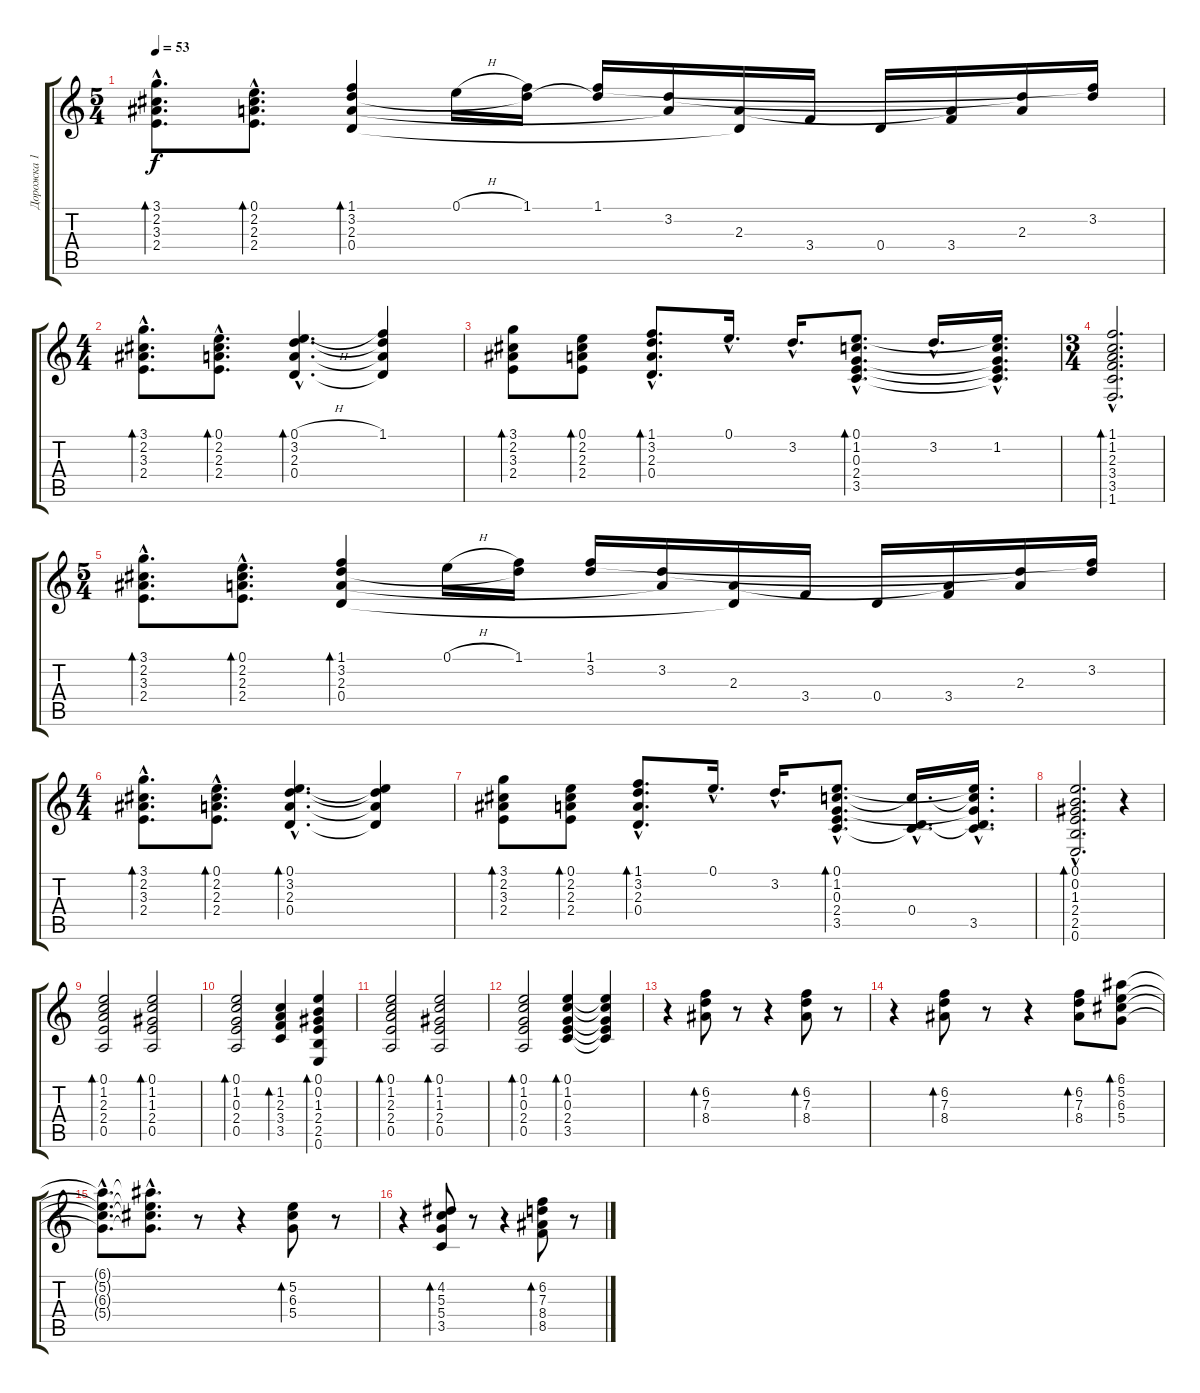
\track ("Дорожка 1" "Дорожка 1") {instrument acousticguitarsteel}
\staff {score tabs}
\tuning (E4 B3 G3 D3 A2 E2) {hide}
\ts (5 4)
\tempo 53
\clef g2
\ks c
(3.1{hac} 2.2{hac} 3.3{hac} 2.4{hac}).8{d bd 240 dy f instrument acousticguitarsteel} (0.1{hac} 2.2{hac} 2.3{hac} 2.4{hac}).8{d bd 240} (1.1 3.2 2.3 0.4).4{bd 240} 0.1{h}.16 (1.1 3.2{t}).16 (1.1 3.2{t}).16 (3.2 2.3{t}).16 (2.3 0.4{t}).16 3.4.16 0.4.16 (2.3{t} 3.4).16 (3.2{t} 2.3).16 (1.1{t} 3.2).16 |
\ts (4 4)
(3.1{hac} 2.2{hac} 3.3{hac} 2.4{hac}).8{d bd 240} (0.1{hac} 2.2{hac} 2.3{hac} 2.4{hac}).8{d bd 120} (0.1{h hac} 3.2{hac} 2.3{hac} 0.4{hac}).4{d bd 60} (1.1 3.2{t} 2.3{t} 0.4{t}).4 |
(3.1 2.2 3.3 2.4).8{bd 240} (0.1 2.2 2.3 2.4).8{bd 240} (1.1{hac} 3.2{hac} 2.3{hac} 0.4{hac}).8{d bd 240} 0.1{hac}.16{d} 3.2{hac}.16{d} (0.1{hac} 1.2{hac} 0.3{hac} 2.4{hac} 3.5{hac}).8{d bd 30} 3.2{hac}.16{d} (0.1{hac t} 1.2{hac} 0.3{hac t} 2.4{hac t} 3.5{hac t}).16{d} |
\ts (3 4)
(1.1{hac} 1.2{hac} 2.3{hac} 3.4{hac} 3.5{hac} 1.6{hac}).2{d bd 120} |
\ts (5 4)
(3.1{hac} 2.2{hac} 3.3{hac} 2.4{hac}).8{d bd 240} (0.1{hac} 2.2{hac} 2.3{hac} 2.4{hac}).8{d bd 240} (1.1 3.2 2.3 0.4).4{bd 240} 0.1{h}.16 (1.1 3.2{t}).16 (1.1 3.2).16 (3.2 2.3{t}).16 (2.3 0.4{t}).16 3.4.16 0.4.16 (2.3{t} 3.4).16 (3.2{t} 2.3).16 (1.1{t} 3.2).16 |
\ts (4 4)
(3.1{hac} 2.2{hac} 3.3{hac} 2.4{hac}).8{d bd 240} (0.1{hac} 2.2{hac} 2.3{hac} 2.4{hac}).8{d bd 120} (0.1{hac} 3.2{hac} 2.3{hac} 0.4{hac}).4{d bd 60} (0.1{t} 3.2{t} 2.3{t} 0.4{t}).4 |
(3.1 2.2 3.3 2.4).8{bd 240} (0.1 2.2 2.3 2.4).8{bd 240} (1.1{hac} 3.2{hac} 2.3{hac} 0.4{hac}).8{d bd 240} 0.1{hac}.16{d} 3.2{hac}.16{d} (0.1{hac} 1.2{hac} 0.3{hac} 2.4{hac} 3.5{hac}).8{d bd 480} (1.2{hac t} 0.4{hac} 3.5{hac t}).16{d} (0.1{hac t} 1.2{hac t} 0.3{hac t} 0.4{hac t} 3.5{hac}).16{d} |
(0.1{hac} 0.2{hac} 1.3{hac} 2.4{hac} 2.5{hac} 0.6{hac}).2{d bd 240} r.4 |
(0.1 1.2 2.3 2.4 0.5).2{bd 30 volume 5 balance 13} (0.1 1.2 1.3 2.4 0.5).2{bd 30} |
(0.1 1.2 0.3 2.4 0.5).2{bd 30} (1.2 2.3 3.4 3.5).4{bd 30} (0.1 0.2 1.3 2.4 2.5 0.6).4{bd 30} |
(0.1 1.2 2.3 2.4 0.5).2{bd 120} (0.1 1.2 1.3 2.4 0.5).2{bd 30} |
(0.1 1.2 0.3 2.4 0.5).2{bd 30} (0.1 1.2 0.3 2.4 3.5).4{bd 30} (0.1{t} 1.2{t} 0.3{t} 2.4{t} 3.5{t}).4 |
r.4 (6.2 7.3 8.4).8{bd 30} r.8 r.4 (6.2 7.3 8.4).8{bd 30} r.8 |
r.4 (6.2 7.3 8.4).8{bd 30} r.8 r.4 (6.2 7.3 8.4).8{bd 30} (6.1 5.2 6.3 5.4).8{bd 30} |
(6.1{hac t} 5.2{hac t} 6.3{hac t} 5.4{hac t}).8{d} (6.1{hac t} 5.2{hac t} 6.3{hac t} 5.4{hac t}).8{d} r.8 r.4 (5.2 6.3 5.4).8{bd 30} r.8 |
r.4 (4.2 5.3 5.4 3.5).8{bd 30} r.8 r.4 (6.2 7.3 8.4 8.5).8{bd 30} r.8
